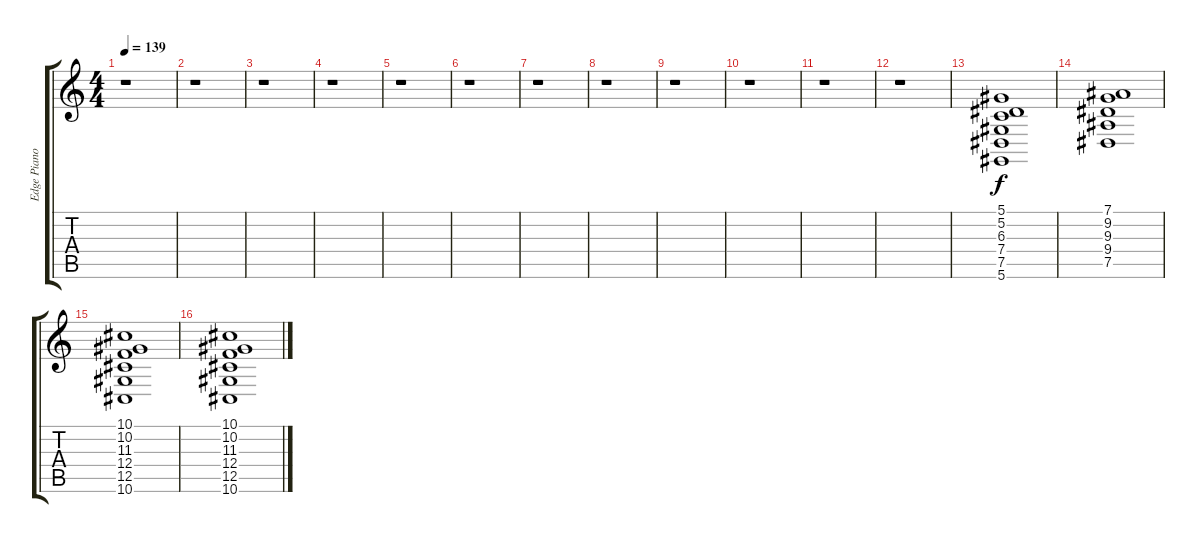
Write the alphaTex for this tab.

\track ("Edge Piano Chord 4" "Edge Piano") {instrument electricgrandpiano}
\staff {score tabs}
\tuning (Eb4 Bb3 Gb3 Db3 Ab2 Eb2) {hide}
\ts (4 4)
\tempo 139
\clef g2
\ks c
r.1{dy f} |
r.1 |
r.1 |
r.1 |
r.1 |
r.1 |
r.1 |
r.1 |
r.1 |
r.1 |
r.1 |
r.1 |
(5.1 5.2 6.3 7.4 7.5 5.6).1 |
(7.1 9.2 9.3 9.4 7.5).1 |
(10.1 10.2 11.3 12.4 12.5 10.6).1 |
(10.1 10.2 11.3 12.4 12.5 10.6).1
